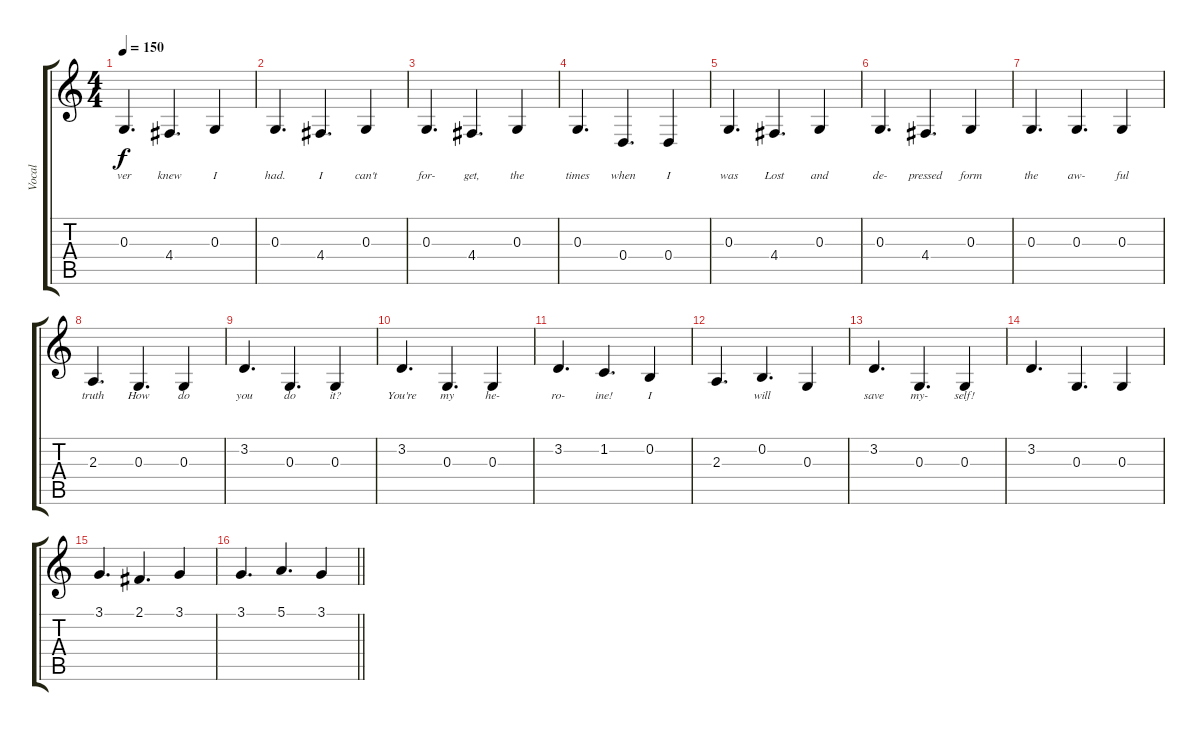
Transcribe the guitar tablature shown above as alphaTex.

\track ("Vocal" "Vocal") {instrument clarinet}
\staff {score tabs}
\tuning (E4 B3 G3 D3 A2 E2) {hide}
\ts (4 4)
\tempo 150
\clef g2
\ks c
0.3.4{d lyrics (0 "ver") lyrics (1 "") lyrics (2 "") lyrics (3 "") lyrics (4 "") dy f} 4.4.4{d lyrics (0 "knew") lyrics (1 "") lyrics (2 "") lyrics (3 "") lyrics (4 "")} 0.3.4{lyrics (0 "I") lyrics (1 "") lyrics (2 "") lyrics (3 "") lyrics (4 "")} |
0.3.4{d lyrics (0 "had.") lyrics (1 "") lyrics (2 "") lyrics (3 "") lyrics (4 "")} 4.4.4{d lyrics (0 "I") lyrics (1 "") lyrics (2 "") lyrics (3 "") lyrics (4 "")} 0.3.4{lyrics (0 "can't") lyrics (1 "") lyrics (2 "") lyrics (3 "") lyrics (4 "")} |
0.3.4{d lyrics (0 "for-") lyrics (1 "") lyrics (2 "") lyrics (3 "") lyrics (4 "")} 4.4.4{d lyrics (0 "get,") lyrics (1 "") lyrics (2 "") lyrics (3 "") lyrics (4 "")} 0.3.4{lyrics (0 "the") lyrics (1 "") lyrics (2 "") lyrics (3 "") lyrics (4 "")} |
0.3.4{d lyrics (0 "times") lyrics (1 "") lyrics (2 "") lyrics (3 "") lyrics (4 "")} 0.4.4{d lyrics (0 "when") lyrics (1 "") lyrics (2 "") lyrics (3 "") lyrics (4 "")} 0.4.4{lyrics (0 "I") lyrics (1 "") lyrics (2 "") lyrics (3 "") lyrics (4 "")} |
0.3.4{d lyrics (0 "was") lyrics (1 "") lyrics (2 "") lyrics (3 "") lyrics (4 "")} 4.4.4{d lyrics (0 "Lost") lyrics (1 "") lyrics (2 "") lyrics (3 "") lyrics (4 "")} 0.3.4{lyrics (0 "and") lyrics (1 "") lyrics (2 "") lyrics (3 "") lyrics (4 "")} |
0.3.4{d lyrics (0 "de-") lyrics (1 "") lyrics (2 "") lyrics (3 "") lyrics (4 "")} 4.4.4{d lyrics (0 "pressed") lyrics (1 "") lyrics (2 "") lyrics (3 "") lyrics (4 "")} 0.3.4{lyrics (0 "form") lyrics (1 "") lyrics (2 "") lyrics (3 "") lyrics (4 "")} |
0.3.4{d lyrics (0 "the") lyrics (1 "") lyrics (2 "") lyrics (3 "") lyrics (4 "")} 0.3.4{d lyrics (0 "aw-") lyrics (1 "") lyrics (2 "") lyrics (3 "") lyrics (4 "")} 0.3.4{lyrics (0 "ful") lyrics (1 "") lyrics (2 "") lyrics (3 "") lyrics (4 "")} |
2.3.4{d lyrics (0 "truth") lyrics (1 "") lyrics (2 "") lyrics (3 "") lyrics (4 "")} 0.3.4{d lyrics (0 "How") lyrics (1 "") lyrics (2 "") lyrics (3 "") lyrics (4 "")} 0.3.4{lyrics (0 "do") lyrics (1 "") lyrics (2 "") lyrics (3 "") lyrics (4 "")} |
3.2.4{d lyrics (0 "you") lyrics (1 "") lyrics (2 "") lyrics (3 "") lyrics (4 "")} 0.3.4{d lyrics (0 "do") lyrics (1 "") lyrics (2 "") lyrics (3 "") lyrics (4 "")} 0.3.4{lyrics (0 "it?") lyrics (1 "") lyrics (2 "") lyrics (3 "") lyrics (4 "")} |
3.2.4{d lyrics (0 "You're") lyrics (1 "") lyrics (2 "") lyrics (3 "") lyrics (4 "")} 0.3.4{d lyrics (0 "my") lyrics (1 "") lyrics (2 "") lyrics (3 "") lyrics (4 "")} 0.3.4{lyrics (0 "he-") lyrics (1 "") lyrics (2 "") lyrics (3 "") lyrics (4 "")} |
3.2.4{d lyrics (0 "ro-") lyrics (1 "") lyrics (2 "") lyrics (3 "") lyrics (4 "")} 1.2.4{d lyrics (0 "ine!") lyrics (1 "") lyrics (2 "") lyrics (3 "") lyrics (4 "")} 0.2.4{lyrics (0 "I") lyrics (1 "") lyrics (2 "") lyrics (3 "") lyrics (4 "")} |
2.3.4{d lyrics (0 "") lyrics (1 "") lyrics (2 "") lyrics (3 "") lyrics (4 "")} 0.2.4{d lyrics (0 "will") lyrics (1 "") lyrics (2 "") lyrics (3 "") lyrics (4 "")} 0.3.4{lyrics (0 "") lyrics (1 "") lyrics (2 "") lyrics (3 "") lyrics (4 "")} |
3.2.4{d lyrics (0 "save") lyrics (1 "") lyrics (2 "") lyrics (3 "") lyrics (4 "")} 0.3.4{d lyrics (0 "my-") lyrics (1 "") lyrics (2 "") lyrics (3 "") lyrics (4 "")} 0.3.4{lyrics (0 "self!") lyrics (1 "") lyrics (2 "") lyrics (3 "") lyrics (4 "")} |
3.2.4{d} 0.3.4{d} 0.3.4 |
3.1.4{d} 2.1.4{d} 3.1.4 |
\barLineRight lightlight
3.1.4{d} 5.1.4{d} 3.1.4
